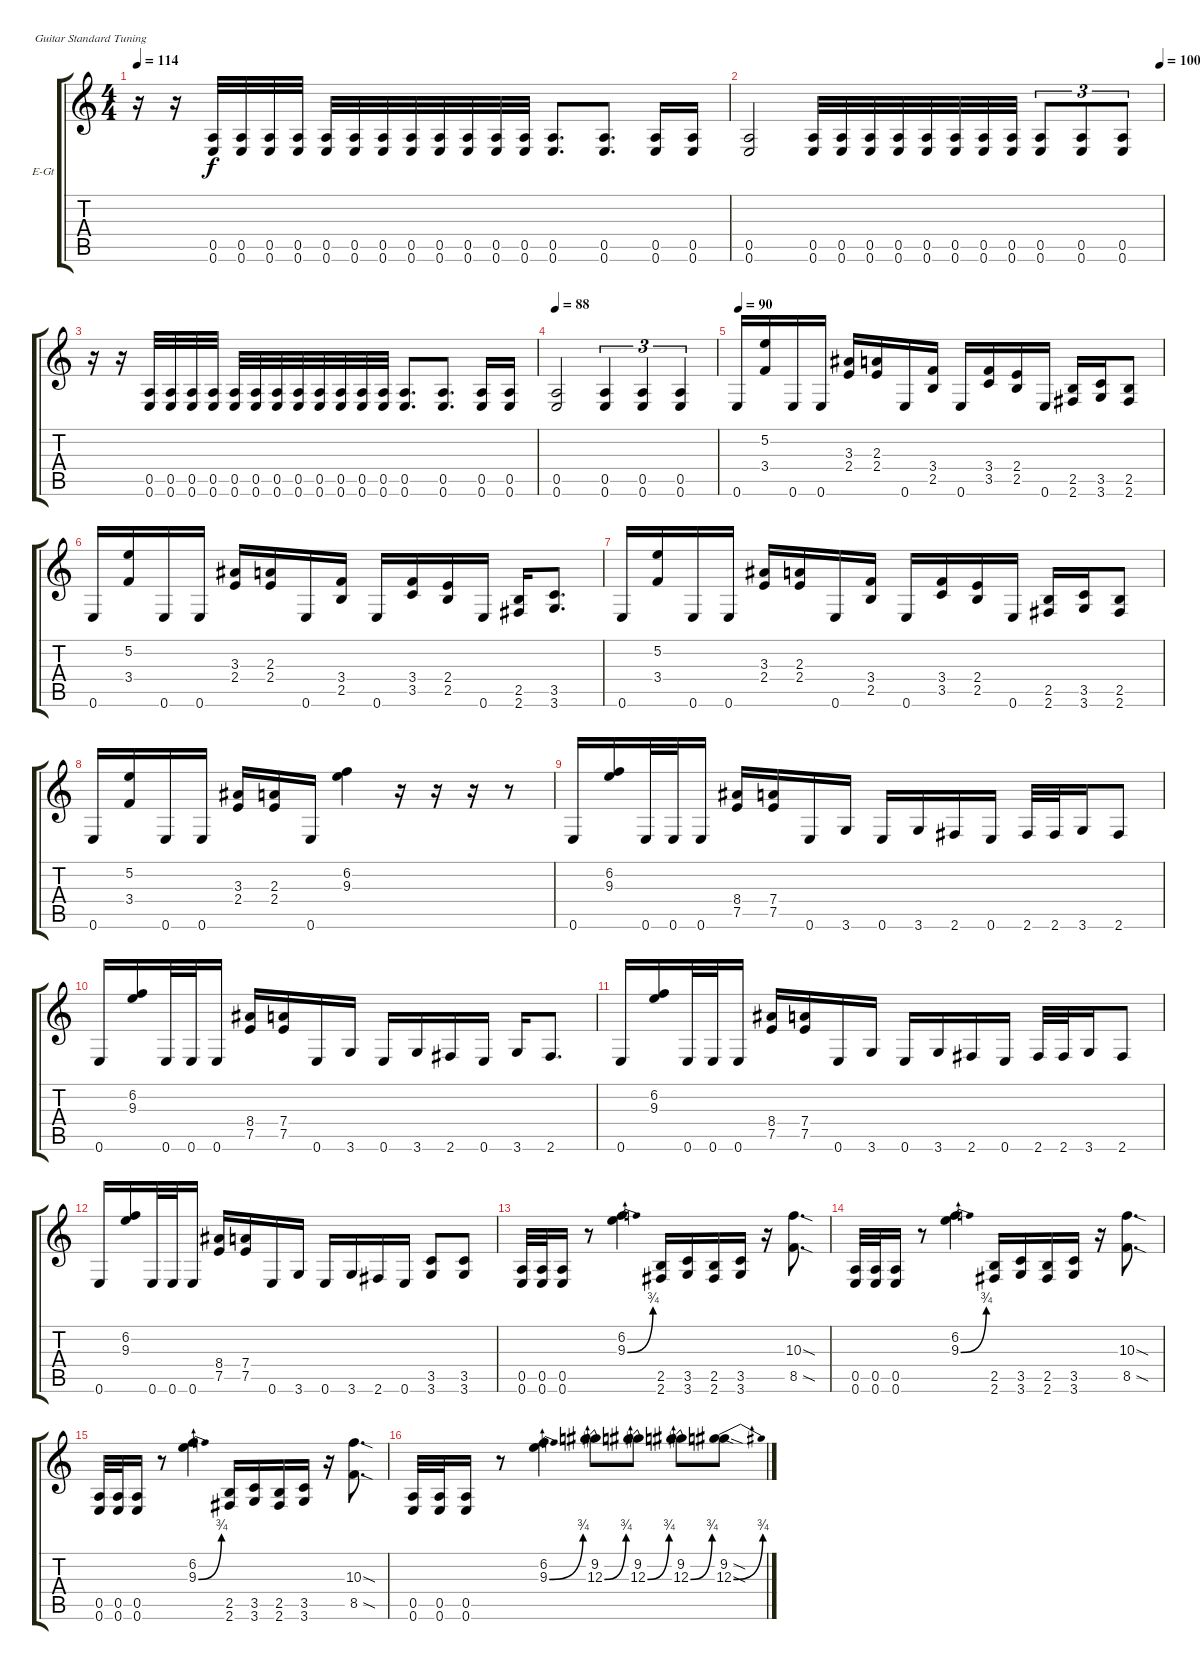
\defaultSystemsLayout 4
\bracketExtendMode groupsimilarinstruments
\firstSystemTrackNameOrientation horizontal
\otherSystemsTrackNameOrientation horizontal
\track ("Distortion 2" "E-Gt") {instrument distortionguitar}
\staff {score tabs}
\tuning (E4 B3 G3 D3 A2 E2)
\ts (4 4)
\tempo 114
\clef g2
\ks c
r.16{dy f} r.16 (0.5 0.6).32 (0.5 0.6).32 (0.5 0.6).32 (0.5 0.6).32 (0.6 0.5).32 (0.6 0.5).32 (0.6 0.5).32 (0.6 0.5).32 (0.6 0.5).32 (0.6 0.5).32 (0.6 0.5).32 (0.6 0.5).32 (0.5 0.6).8{d} (0.5 0.6).8{d} (0.6 0.5).16 (0.6 0.5).16 |
\tempo (100 0.99375)
(0.5 0.6).2 (0.6 0.5).32 (0.6 0.5).32 (0.6 0.5).32 (0.6 0.5).32 (0.6 0.5).32 (0.6 0.5).32 (0.6 0.5).32 (0.6 0.5).32 (0.5 0.6).8{tu (3 2)} (0.5 0.6).8{tu (3 2)} (0.5 0.6).8{tu (3 2)} |
r.16 r.16 (0.5 0.6).32 (0.5 0.6).32 (0.5 0.6).32 (0.5 0.6).32 (0.5 0.6).32 (0.5 0.6).32 (0.5 0.6).32 (0.5 0.6).32 (0.5 0.6).32 (0.5 0.6).32 (0.5 0.6).32 (0.5 0.6).32 (0.5 0.6).8{d} (0.5 0.6).8{d} (0.5 0.6).16 (0.6 0.5).16 |
\tempo 88
(0.5 0.6).2 (0.5 0.6).4{tu (3 2)} (0.5 0.6).4{tu (3 2)} (0.5 0.6).4{tu (3 2)} |
\tempo (90 0.00625)
0.6.16 (3.4 5.2).16 0.6.16 0.6.16 (3.3 2.4).16 (2.4 2.3).16 0.6.16 (2.5 3.4).16 0.6.16 (3.5 3.4).16 (2.4 2.5).16 0.6.16 (2.5 2.6).16 (3.5 3.6).16 (2.5 2.6).8 |
0.6.16 (3.4 5.2).16 0.6.16 0.6.16 (3.3 2.4).16 (2.4 2.3).16 0.6.16 (2.5 3.4).16 0.6.16 (3.5 3.4).16 (2.4 2.5).16 0.6.16 (2.5 2.6).16 (3.5 3.6).8{d} |
0.6.16 (3.4 5.2).16 0.6.16 0.6.16 (3.3 2.4).16 (2.4 2.3).16 0.6.16 (2.5 3.4).16 0.6.16 (3.5 3.4).16 (2.4 2.5).16 0.6.16 (2.5 2.6).16 (3.5 3.6).16 (2.5 2.6).8 |
0.6.16 (3.4 5.2).16 0.6.16 0.6.16 (3.3 2.4).16 (2.4 2.3).16 0.6.16 (6.2 9.3).4 r.16 r.16 r.16 r.8 |
0.6.16 (6.2 9.3).16 0.6.32 0.6.32 0.6.16 (7.5 8.4).16 (7.5 7.4).16 0.6.16 3.6.16 0.6.16 3.6.16 2.6.16 0.6.16 2.6.32 2.6.32 3.6.16 2.6.8 |
0.6.16 (6.2 9.3).16 0.6.32 0.6.32 0.6.16 (7.5 8.4).16 (7.5 7.4).16 0.6.16 3.6.16 0.6.16 3.6.16 2.6.16 0.6.16 3.6.16 2.6.8{d} |
0.6.16 (6.2 9.3).16 0.6.32 0.6.32 0.6.16 (7.5 8.4).16 (7.5 7.4).16 0.6.16 3.6.16 0.6.16 3.6.16 2.6.16 0.6.16 2.6.32 2.6.32 3.6.16 2.6.8 |
0.6.16 (6.2 9.3).16 0.6.32 0.6.32 0.6.16 (7.5 8.4).16 (7.5 7.4).16 0.6.16 3.6.16 0.6.16 3.6.16 2.6.16 0.6.16 (3.6 3.5).8 (3.5 3.6).8 |
(0.6 0.5).32 (0.6 0.5).32 (0.6 0.5).16 r.8 (6.2 9.3{be (bend 0 0 20.4 3)}).4 (2.6 2.5).16 (3.6 3.5).16 (2.6 2.5).16 (3.6 3.5).16 r.16 (8.5{sod} 10.3{sod}).8{d} |
(0.6 0.5).32 (0.6 0.5).32 (0.6 0.5).16 r.8 (6.2 9.3{be (bend 0 0 20.4 3)}).4 (2.6 2.5).16 (3.6 3.5).16 (2.6 2.5).16 (3.6 3.5).16 r.16 (8.5{sod} 10.3{sod}).8{d} |
(0.6 0.5).32 (0.6 0.5).32 (0.6 0.5).16 r.8 (6.2 9.3{be (bend 0 0 20.4 3)}).4 (2.6 2.5).16 (3.6 3.5).16 (2.6 2.5).16 (3.6 3.5).16 r.16 (8.5{sod} 10.3{sod}).8{d} |
(0.6 0.5).32 (0.6 0.5).32 (0.6 0.5).16 r.8 (6.2 9.3{be (bend 0 0 20.4 3)}).4 (9.2 12.3{be (bend 0 0 21 3)}).8 (9.2 12.3{be (bend 0 0 24.599999999999998 3)}).8 (9.2 12.3{be (bend 0 0 26.4 3)}).8 (9.2{sod} 12.3{be (bend 0 0 25.8 3) sod}).8
